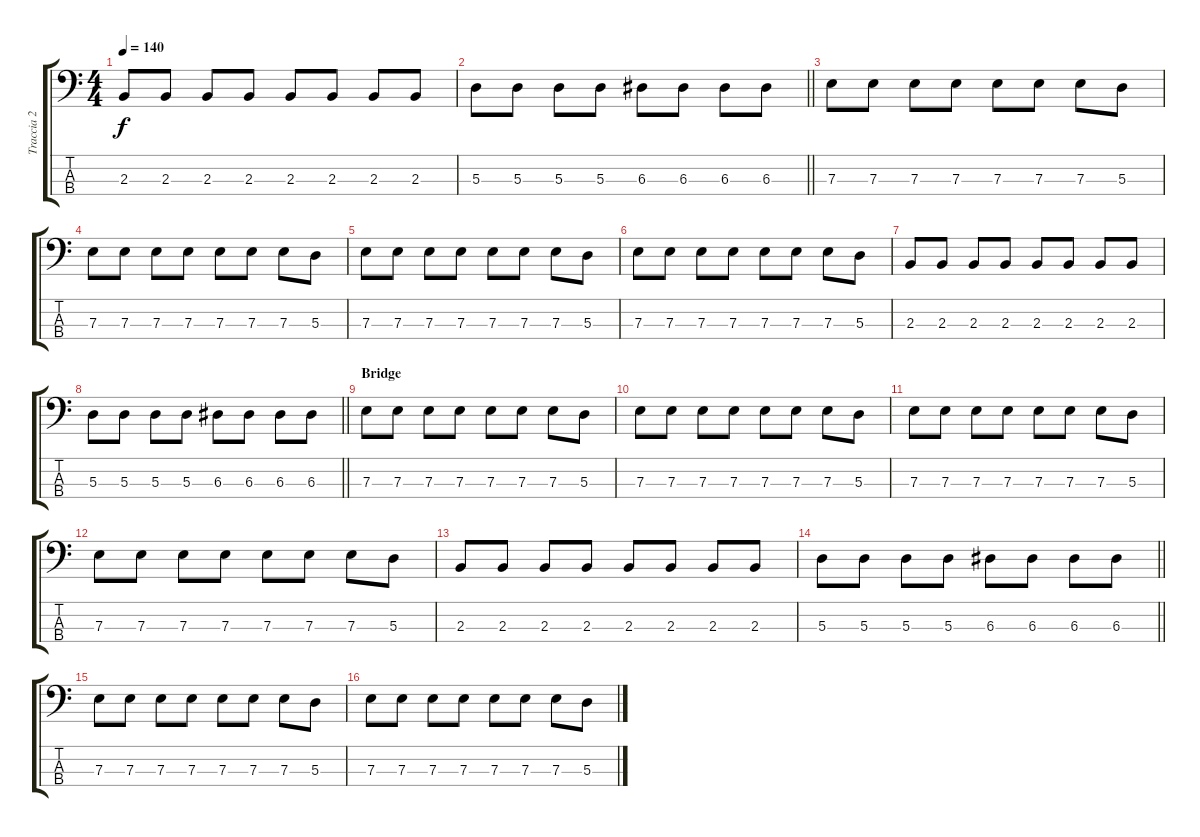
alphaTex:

\track ("Traccia 2" "Traccia 2") {instrument electricbasspick}
\staff {score tabs}
\tuning (G2 D2 A1 E1) {hide}
\ts (4 4)
\tempo 140
\clef f4
\ks c
2.3.8{dy f} 2.3.8 2.3.8 2.3.8 2.3.8 2.3.8 2.3.8 2.3.8 |
\barLineRight lightlight
5.3.8 5.3.8 5.3.8 5.3.8 6.3.8 6.3.8 6.3.8 6.3.8 |
7.3.8 7.3.8 7.3.8 7.3.8 7.3.8 7.3.8 7.3.8 5.3.8 |
7.3.8 7.3.8 7.3.8 7.3.8 7.3.8 7.3.8 7.3.8 5.3.8 |
7.3.8 7.3.8 7.3.8 7.3.8 7.3.8 7.3.8 7.3.8 5.3.8 |
7.3.8 7.3.8 7.3.8 7.3.8 7.3.8 7.3.8 7.3.8 5.3.8 |
2.3.8 2.3.8 2.3.8 2.3.8 2.3.8 2.3.8 2.3.8 2.3.8 |
\barLineRight lightlight
5.3.8 5.3.8 5.3.8 5.3.8 6.3.8 6.3.8 6.3.8 6.3.8 |
\section ("" "Bridge")
7.3.8 7.3.8 7.3.8 7.3.8 7.3.8 7.3.8 7.3.8 5.3.8 |
7.3.8 7.3.8 7.3.8 7.3.8 7.3.8 7.3.8 7.3.8 5.3.8 |
7.3.8 7.3.8 7.3.8 7.3.8 7.3.8 7.3.8 7.3.8 5.3.8 |
7.3.8 7.3.8 7.3.8 7.3.8 7.3.8 7.3.8 7.3.8 5.3.8 |
2.3.8 2.3.8 2.3.8 2.3.8 2.3.8 2.3.8 2.3.8 2.3.8 |
\barLineRight lightlight
5.3.8 5.3.8 5.3.8 5.3.8 6.3.8 6.3.8 6.3.8 6.3.8 |
7.3.8 7.3.8 7.3.8 7.3.8 7.3.8 7.3.8 7.3.8 5.3.8 |
7.3.8 7.3.8 7.3.8 7.3.8 7.3.8 7.3.8 7.3.8 5.3.8
